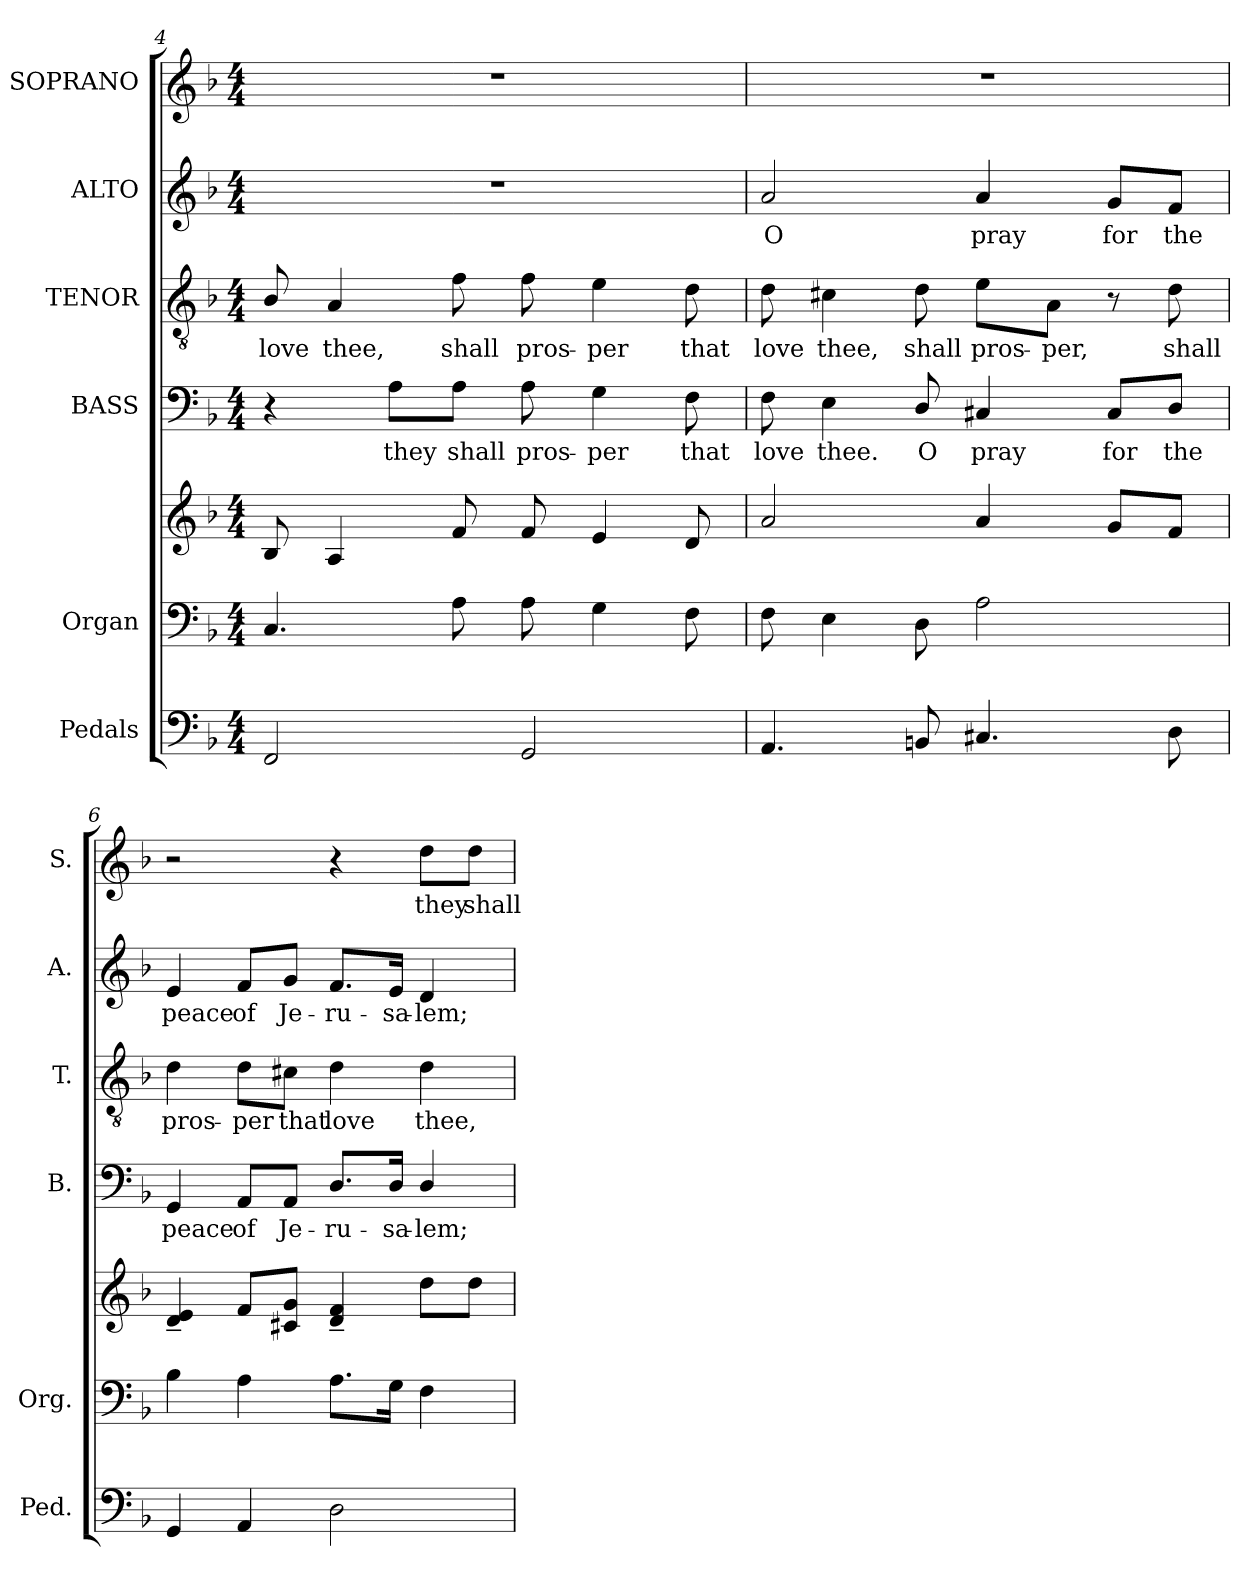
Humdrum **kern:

**kern	**kern	**kern	**kern	**text	**kern	**text	**kern	**text	**kern	**text
*part6	*part5	*part5	*part4	*part4	*part3	*part3	*part2	*part2	*part1	*part1
*staff7	*staff6	*staff5	*staff4	*staff4	*staff3	*staff3	*staff2	*staff2	*staff1	*staff1
*I"Pedals	*I"Organ	*	*I"BASS	*	*I"TENOR	*	*I"ALTO	*	*I"SOPRANO	*
*I'Ped.	*I'Org.	*	*I'B.	*	*I'T.	*	*I'A.	*	*I'S.	*
!!LO:LB:g=z
*clefF4	*clefF4	*clefG2	*clefF4	*	*clefGv2	*	*clefG2	*	*clefG2	*
*	*	*	*	*	*ITrd7c12	*	*	*	*	*
*k[b-]	*k[b-]	*k[b-]	*k[b-]	*	*k[b-]	*	*k[b-]	*	*k[b-]	*
*F:	*F:	*F:	*F:	*	*F:	*	*F:	*	*F:	*
*M4/4	*M4/4	*M4/4	*M4/4	*	*M4/4	*	*M4/4	*	*M4/4	*
=4	=4	=4	=4	=4	=4	=4	=4	=4	=4	=4
!	!	!	!	!	!	!LO:LY:b:color=#000000	!	!	!	!
2FFi/	4.Ci/	8B-i/	4r	.	8BB-i/	love	1r	.	1r	.
!	!	!	!	!	!	!LO:LY:b:color=#000000	!	!	!	!
.	.	4Ai/	.	.	4AAi/	thee,	.	.	.	.
!	!	!	!	!LO:LY:b:color=#000000	!	!	!	!	!	!
.	.	.	8Ai\L	they	.	.	.	.	.	.
!	!	!	!	!LO:LY:b:color=#000000	!	!	!	!	!	!
!	!	!	!	!	!	!LO:LY:b:color=#000000	!	!	!	!
.	8Ai\	8fi/	8Ai\J	shall	8Fi\	shall	.	.	.	.
!	!	!	!	!LO:LY:b:color=#000000	!	!	!	!	!	!
!	!	!	!	!	!	!LO:LY:b:color=#000000	!	!	!	!
2GGi/	8Ai\	8fi/	8Ai\	pros-	8Fi\	pros-	.	.	.	.
!	!	!	!	!LO:LY:b:color=#000000	!	!	!	!	!	!
!	!	!	!	!	!	!LO:LY:b:color=#000000	!	!	!	!
.	4Gi\	4ei/	4Gi\	-per	4Ei\	-per	.	.	.	.
!	!	!	!	!LO:LY:b:color=#000000	!	!	!	!	!	!
!	!	!	!	!	!	!LO:LY:b:color=#000000	!	!	!	!
.	8Fi\	8di/	8Fi\	that	8Di\	that	.	.	.	.
=5	=5	=5	=5	=5	=5	=5	=5	=5	=5	=5
!	!	!	!	!LO:LY:b:color=#000000	!	!	!	!	!	!
!	!	!	!	!	!	!LO:LY:b:color=#000000	!	!	!	!
!	!	!	!	!	!	!	!	!LO:LY:b:color=#000000	!	!
4.AAi/	8Fi\	2ai/	8Fi\	love	8Di\	love	2ai/	O	1r	.
!	!	!	!	!LO:LY:b:color=#000000	!	!	!	!	!	!
!	!	!	!	!	!	!LO:LY:b:color=#000000	!	!	!	!
.	4Ei\	.	4Ei\	thee.	4C#Xi\	thee,	.	.	.	.
!	!	!	!	!LO:LY:b:color=#000000	!	!	!	!	!	!
!	!	!	!	!	!	!LO:LY:b:color=#000000	!	!	!	!
8BBni/	8Di\	.	8Di/	O	8Di\	shall	.	.	.	.
!	!	!	!	!LO:LY:b:color=#000000	!	!	!	!	!	!
!	!	!	!	!	!	!LO:LY:b:color=#000000	!	!	!	!
!	!	!	!	!	!	!	!	!LO:LY:b:color=#000000	!	!
4.C#Xi/	2Ai\	4ai/	4C#Xi/	pray	8Ei\L	pros-	4ai/	pray	.	.
!	!	!	!	!	!	!LO:LY:b:color=#000000	!	!	!	!
.	.	.	.	.	8AAi\J	-per,	.	.	.	.
!	!	!	!	!LO:LY:b:color=#000000	!	!	!	!	!	!
!	!	!	!	!	!	!	!	!LO:LY:b:color=#000000	!	!
.	.	8gi/L	8C#i/L	for	8r	.	8gi/L	for	.	.
!	!	!	!	!LO:LY:b:color=#000000	!	!	!	!	!	!
!	!	!	!	!	!	!LO:LY:b:color=#000000	!	!	!	!
!	!	!	!	!	!	!	!	!LO:LY:b:color=#000000	!	!
8Di\	.	8fi/J	8Di/J	the	8Di\	shall	8fi/J	the	.	.
!!LO:PB:g=z
=6	=6	=6	=6	=6	=6	=6	=6	=6	=6	=6
!	!	!	!	!LO:LY:b:color=#000000	!	!	!	!	!	!
!	!	!	!	!	!	!LO:LY:b:color=#000000	!	!	!	!
!	!	!	!	!	!	!	!	!LO:LY:b:color=#000000	!	!
4GGi/	4B-i\	4di/~ 4ei~	4GGi/	peace	4Di\	pros-	4ei/	peace	2r	.
!	!	!	!	!LO:LY:b:color=#000000	!	!	!	!	!	!
!	!	!	!	!	!	!LO:LY:b:color=#000000	!	!	!	!
!	!	!	!	!	!	!	!	!LO:LY:b:color=#000000	!	!
4AAi/	4Ai\	8fi/L	8AAi/L	of	8Di\L	-per	8fi/L	of	.	.
!	!	!	!	!LO:LY:b:color=#000000	!	!	!	!	!	!
!	!	!	!	!	!	!LO:LY:b:color=#000000	!	!	!	!
!	!	!	!	!	!	!	!	!LO:LY:b:color=#000000	!	!
.	.	8c#Xi/ 8giJ	8AAi/J	Je-	8C#Xi\J	that	8gi/J	Je-	.	.
!	!	!	!	!LO:LY:b:color=#000000	!	!	!	!	!	!
!	!	!	!	!	!	!LO:LY:b:color=#000000	!	!	!	!
!	!	!	!	!	!	!	!	!LO:LY:b:color=#000000	!	!
2Di\	8.Ai\L	4di/~ 4fi~	8.Di/L	-ru-	4Di\	love	8.fi/L	-ru-	4r	.
!	!	!	!	!LO:LY:b:color=#000000	!	!	!	!	!	!
!	!	!	!	!	!	!	!	!LO:LY:b:color=#000000	!	!
.	16Gi\Jk	.	16Di/Jk	-sa-	.	.	16ei/Jk	-sa-	.	.
!	!	!	!	!LO:LY:b:color=#000000	!	!	!	!	!	!
!	!	!	!	!	!	!LO:LY:b:color=#000000	!	!	!	!
!	!	!	!	!	!	!	!	!LO:LY:b:color=#000000	!	!
!	!	!	!	!	!	!	!	!	!	!LO:LY:b:color=#000000
.	4Fi\	8ddi\L	4Di/	-lem;	4Di\	thee,	4di/	-lem;	8ddi\L	they
!	!	!	!	!	!	!	!	!	!	!LO:LY:b:color=#000000
.	.	8ddi\J	.	.	.	.	.	.	8ddi\J	shall
=	=	=	=	=	=	=	=	=	=	=
*-	*-	*-	*-	*-	*-	*-	*-	*-	*-	*-
